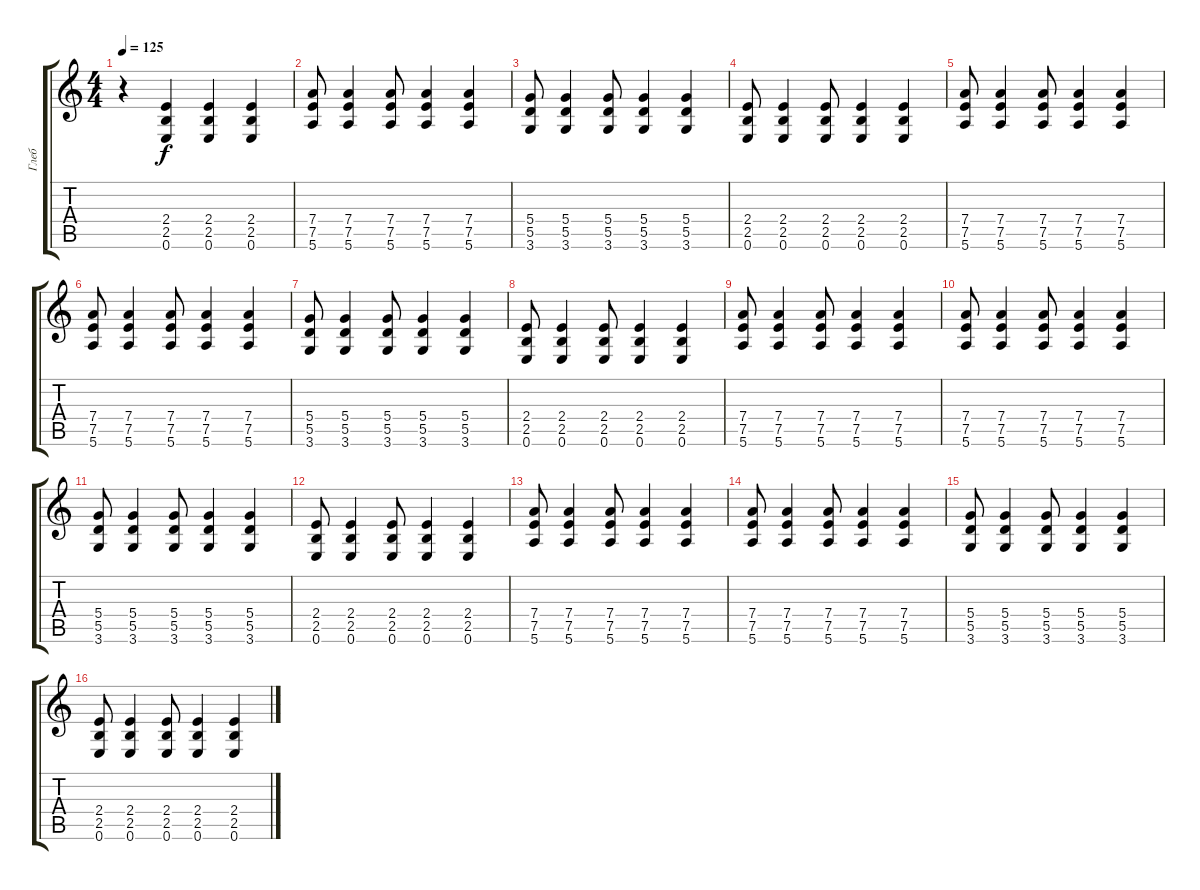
\track ("Глеб" "Глеб") {instrument distortionguitar}
\staff {score tabs}
\tuning (E4 B3 G3 D3 A2 E2) {hide}
\ts (4 4)
\tempo 125
\clef g2
\ks c
r.4{dy f} (2.4 2.5 0.6).4 (2.4 2.5 0.6).4 (2.4 2.5 0.6).4 |
(7.4 7.5 5.6).8 (7.4 7.5 5.6).4 (7.4 7.5 5.6).8 (7.4 7.5 5.6).4 (7.4 7.5 5.6).4 |
(5.4 5.5 3.6).8 (5.4 5.5 3.6).4 (5.4 5.5 3.6).8 (5.4 5.5 3.6).4 (5.4 5.5 3.6).4 |
(2.4 2.5 0.6).8 (2.4 2.5 0.6).4 (2.4 2.5 0.6).8 (2.4 2.5 0.6).4 (2.4 2.5 0.6).4 |
(7.4 7.5 5.6).8 (7.4 7.5 5.6).4 (7.4 7.5 5.6).8 (7.4 7.5 5.6).4 (7.4 7.5 5.6).4 |
(7.4 7.5 5.6).8 (7.4 7.5 5.6).4 (7.4 7.5 5.6).8 (7.4 7.5 5.6).4 (7.4 7.5 5.6).4 |
(5.4 5.5 3.6).8 (5.4 5.5 3.6).4 (5.4 5.5 3.6).8 (5.4 5.5 3.6).4 (5.4 5.5 3.6).4 |
(2.4 2.5 0.6).8 (2.4 2.5 0.6).4 (2.4 2.5 0.6).8 (2.4 2.5 0.6).4 (2.4 2.5 0.6).4 |
(7.4 7.5 5.6).8 (7.4 7.5 5.6).4 (7.4 7.5 5.6).8 (7.4 7.5 5.6).4 (7.4 7.5 5.6).4 |
(7.4 7.5 5.6).8 (7.4 7.5 5.6).4 (7.4 7.5 5.6).8 (7.4 7.5 5.6).4 (7.4 7.5 5.6).4 |
(5.4 5.5 3.6).8 (5.4 5.5 3.6).4 (5.4 5.5 3.6).8 (5.4 5.5 3.6).4 (5.4 5.5 3.6).4 |
(2.4 2.5 0.6).8 (2.4 2.5 0.6).4 (2.4 2.5 0.6).8 (2.4 2.5 0.6).4 (2.4 2.5 0.6).4 |
(7.4 7.5 5.6).8 (7.4 7.5 5.6).4 (7.4 7.5 5.6).8 (7.4 7.5 5.6).4 (7.4 7.5 5.6).4 |
(7.4 7.5 5.6).8 (7.4 7.5 5.6).4 (7.4 7.5 5.6).8 (7.4 7.5 5.6).4 (7.4 7.5 5.6).4 |
(5.4 5.5 3.6).8 (5.4 5.5 3.6).4 (5.4 5.5 3.6).8 (5.4 5.5 3.6).4 (5.4 5.5 3.6).4 |
(2.4 2.5 0.6).8 (2.4 2.5 0.6).4 (2.4 2.5 0.6).8 (2.4 2.5 0.6).4 (2.4 2.5 0.6).4
